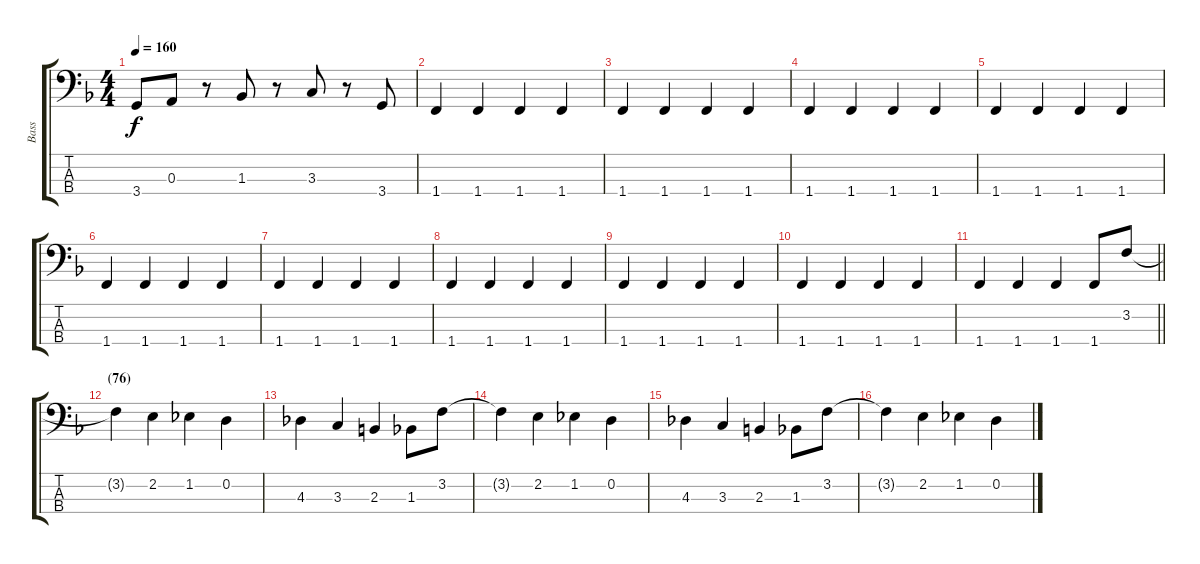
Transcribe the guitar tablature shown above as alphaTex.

\track ("Bass" "Bass") {instrument electricbassfinger}
\staff {score tabs}
\tuning (G2 D2 A1 E1) {hide}
\ts (4 4)
\tempo 160
\clef f4
\ks f
3.4.8{dy f} 0.3.8 r.8 1.3.8 r.8 3.3.8 r.8 3.4.8 |
1.4.4 1.4.4 1.4.4 1.4.4 |
1.4.4 1.4.4 1.4.4 1.4.4 |
1.4.4 1.4.4 1.4.4 1.4.4 |
1.4.4 1.4.4 1.4.4 1.4.4 |
1.4.4 1.4.4 1.4.4 1.4.4 |
1.4.4 1.4.4 1.4.4 1.4.4 |
1.4.4 1.4.4 1.4.4 1.4.4 |
1.4.4 1.4.4 1.4.4 1.4.4 |
1.4.4 1.4.4 1.4.4 1.4.4 |
\barLineRight lightlight
1.4.4 1.4.4 1.4.4 1.4.8 3.2.8 |
\section ("" "(76)")
3.2{t}.4 2.2.4 1.2.4 0.2.4 |
4.3.4 3.3.4 2.3.4 1.3.8 3.2.8 |
3.2{t}.4 2.2.4 1.2.4 0.2.4 |
4.3.4 3.3.4 2.3.4 1.3.8 3.2.8 |
3.2{t}.4 2.2.4 1.2.4 0.2.4
